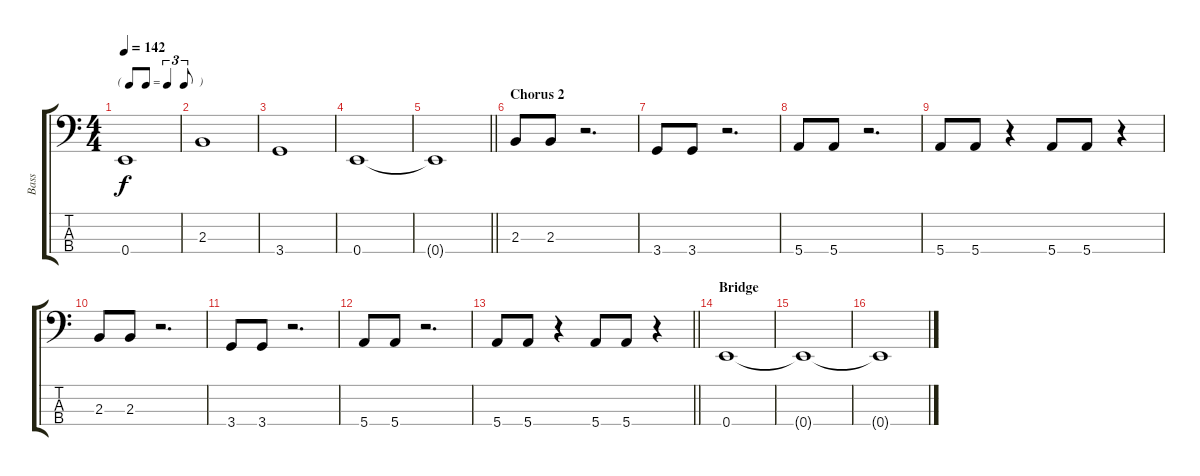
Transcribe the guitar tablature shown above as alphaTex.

\track ("Bass" "Bass") {instrument electricbassfinger}
\staff {score tabs}
\tuning (G2 D2 A1 E1) {hide}
\ts (4 4)
\tf triplet8th
\tempo 142
\clef f4
\ks c
0.4{t}.1{dy f} |
2.3.1 |
3.4.1 |
0.4.1 |
\barLineRight lightlight
0.4{t}.1 |
\section ("" "Chorus 2")
2.3.8 2.3.8 r.2{d} |
3.4.8 3.4.8 r.2{d} |
5.4.8 5.4.8 r.2{d} |
5.4.8 5.4.8 r.4 5.4.8 5.4.8 r.4 |
2.3.8 2.3.8 r.2{d} |
3.4.8 3.4.8 r.2{d} |
5.4.8 5.4.8 r.2{d} |
\barLineRight lightlight
5.4.8 5.4.8 r.4 5.4.8 5.4.8 r.4 |
\section ("" "Bridge")
0.4.1 |
0.4{t}.1 |
0.4{t}.1
